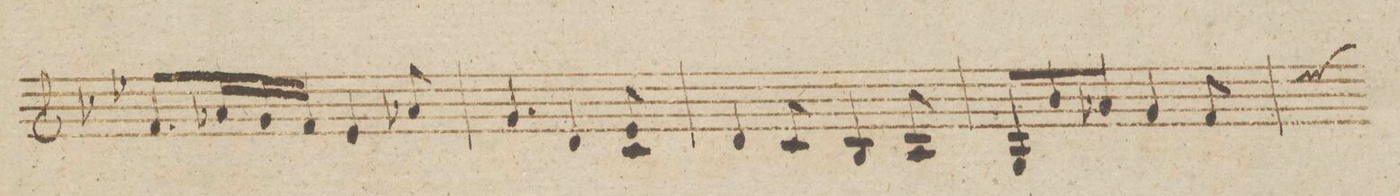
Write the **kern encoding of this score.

**kern	**dynam
*I"Violino 2do	*
*clefG2	*
*k[b-e-]	*
*M6/8	*
8.f/L	.
16a-X/L	.
16g/	.
16f/JJ	.
4e-/	.
8a-X/	.
=22	=22
4.g/	.
4d/	.
8e- 8c/	.
=23	=23
4d/	.
8c/	.
4B-/	.
8A/	.
=24	=24
8G/L	.
8b-/	.
8a-X/J	.
4g/	.
8f/	.
*custos:ee	*
=25	=25
*-	*-
